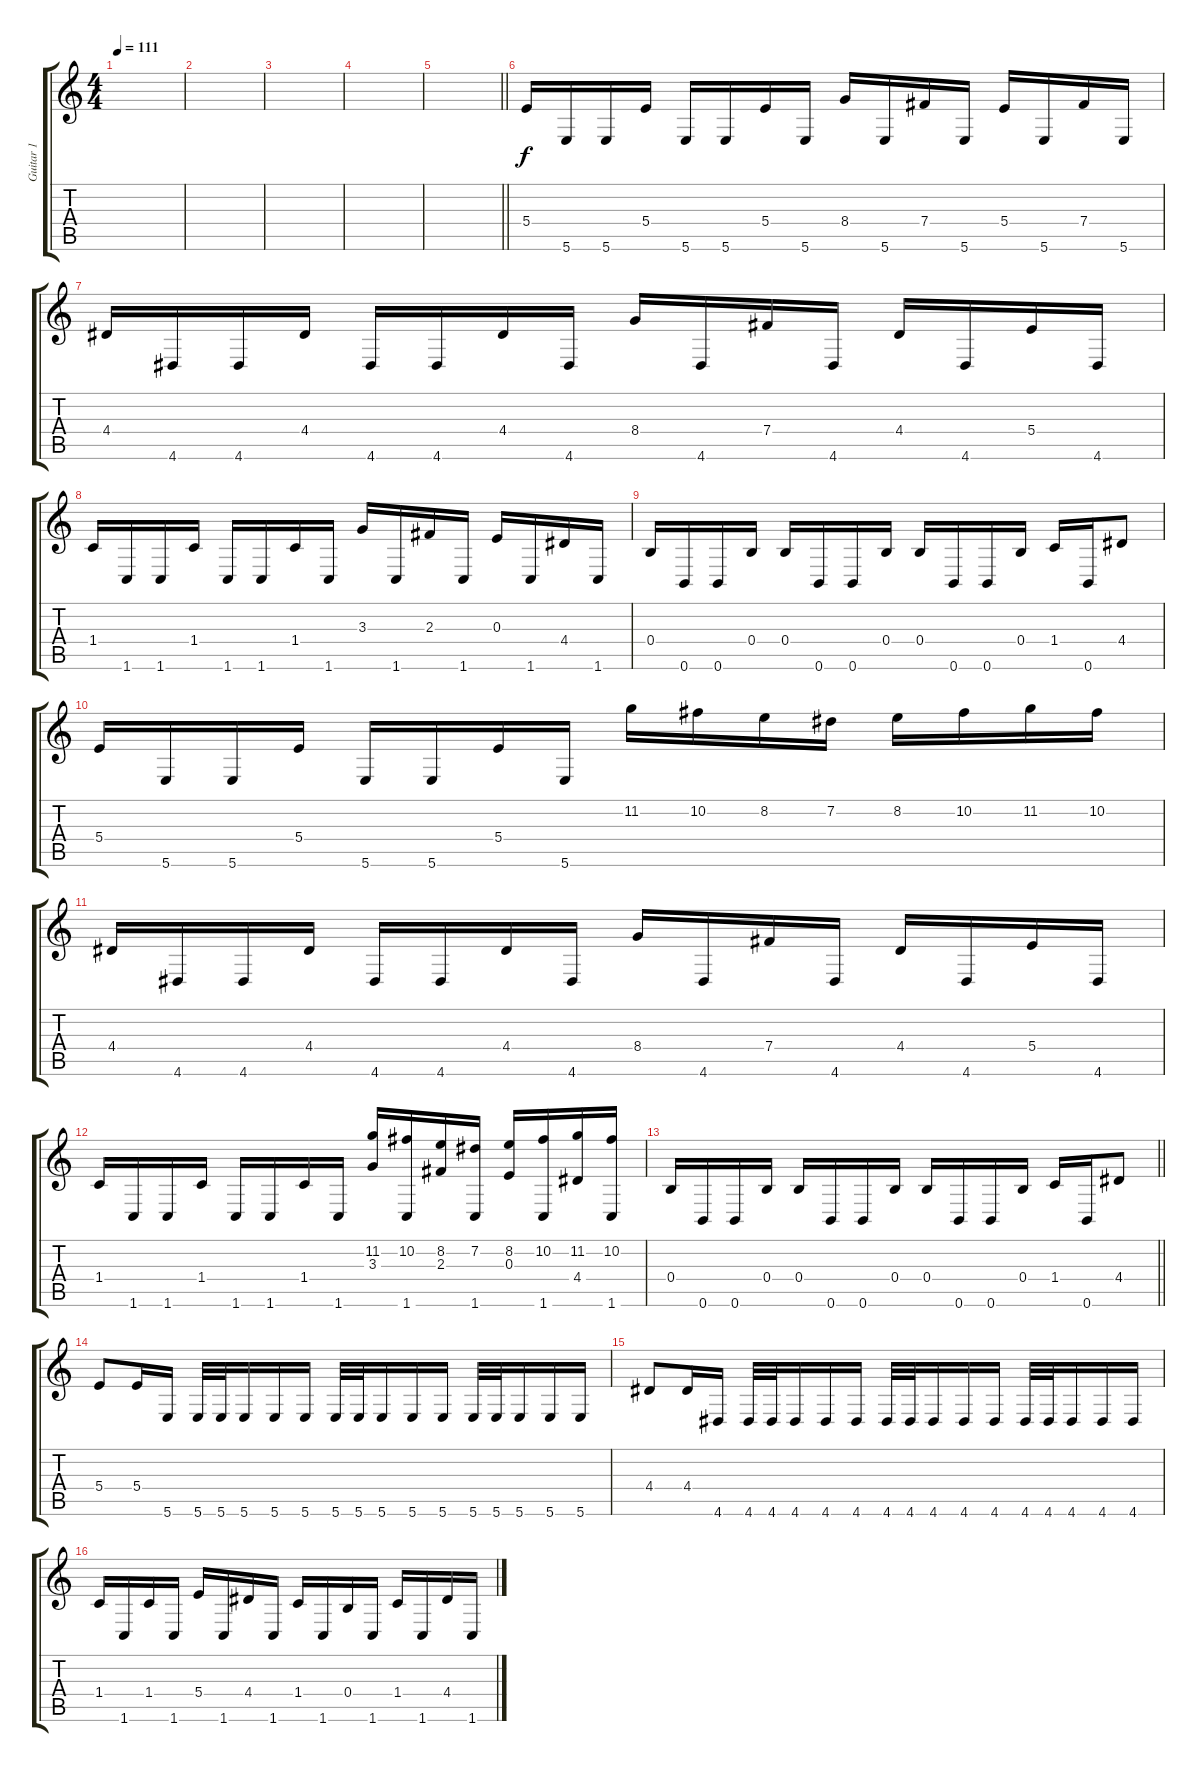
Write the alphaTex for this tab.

\track ("Guitar 1" "Guitar 1") {instrument distortionguitar}
\staff {score tabs}
\tuning (Db4 Ab3 E3 B2 Gb2 B1) {hide}
\ts (4 4)
\section ("" "")
\tempo 111
\clef g2
\ks c
|
|
|
|
\barLineRight lightlight
|
\section ("" "")
5.4.16 5.6.16 5.6.16 5.4.16 5.6.16 5.6.16 5.4.16 5.6.16 8.4.16 5.6.16 7.4.16 5.6.16 5.4.16 5.6.16 7.4.16 5.6.16 |
4.4.16 4.6.16 4.6.16 4.4.16 4.6.16 4.6.16 4.4.16 4.6.16 8.4.16 4.6.16 7.4.16 4.6.16 4.4.16 4.6.16 5.4.16 4.6.16 |
1.4.16 1.6.16 1.6.16 1.4.16 1.6.16 1.6.16 1.4.16 1.6.16 3.3.16 1.6.16 2.3.16 1.6.16 0.3.16 1.6.16 4.4.16 1.6.16 |
0.4.16 0.6.16 0.6.16 0.4.16 0.4.16 0.6.16 0.6.16 0.4.16 0.4.16 0.6.16 0.6.16 0.4.16 1.4.16 0.6.16 4.4.8 |
5.4.16 5.6.16 5.6.16 5.4.16 5.6.16 5.6.16 5.4.16 5.6.16 11.2.16 10.2.16 8.2.16 7.2.16 8.2.16 10.2.16 11.2.16 10.2.16 |
4.4.16 4.6.16 4.6.16 4.4.16 4.6.16 4.6.16 4.4.16 4.6.16 8.4.16 4.6.16 7.4.16 4.6.16 4.4.16 4.6.16 5.4.16 4.6.16 |
1.4.16 1.6.16 1.6.16 1.4.16 1.6.16 1.6.16 1.4.16 1.6.16 (11.2 3.3).16 (10.2 1.6).16 (8.2 2.3).16 (7.2 1.6).16 (8.2 0.3).16 (10.2 1.6).16 (11.2 4.4).16 (10.2 1.6).16 |
\barLineRight lightlight
0.4.16 0.6.16 0.6.16 0.4.16 0.4.16 0.6.16 0.6.16 0.4.16 0.4.16 0.6.16 0.6.16 0.4.16 1.4.16 0.6.16 4.4.8 |
5.4.8 5.4.16 5.6.16 5.6.32 5.6.32 5.6.16 5.6.16 5.6.16 5.6.32 5.6.32 5.6.16 5.6.16 5.6.16 5.6.32 5.6.32 5.6.16 5.6.16 5.6.16 |
4.4.8 4.4.16 4.6.16 4.6.32 4.6.32 4.6.16 4.6.16 4.6.16 4.6.32 4.6.32 4.6.16 4.6.16 4.6.16 4.6.32 4.6.32 4.6.16 4.6.16 4.6.16 |
1.4.16 1.6.16 1.4.16 1.6.16 5.4.16 1.6.16 4.4.16 1.6.16 1.4.16 1.6.16 0.4.16 1.6.16 1.4.16 1.6.16 4.4.16 1.6.16
